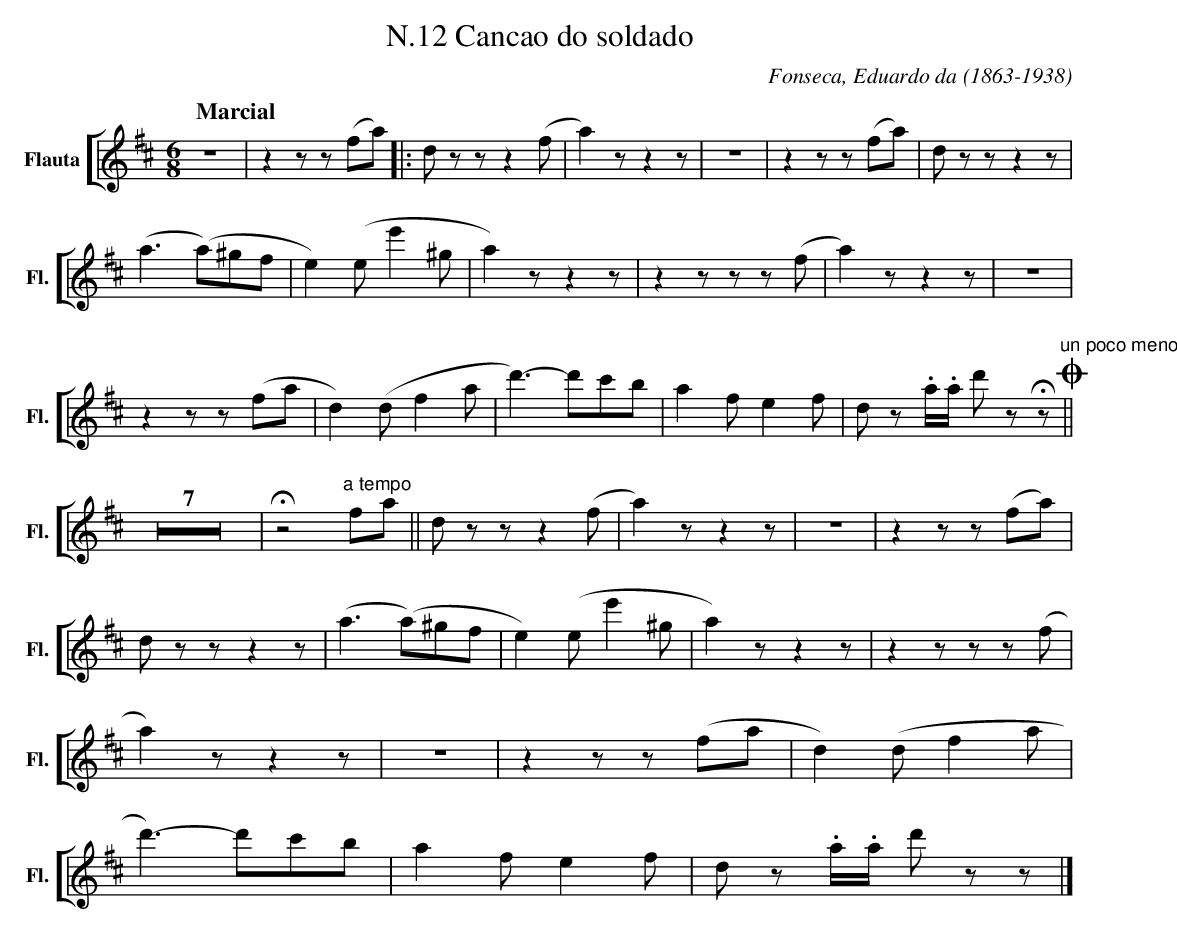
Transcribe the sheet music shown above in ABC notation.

X:1
T:N.12 Cancao do soldado
C:Fonseca, Eduardo da (1863-1938)
M:6/8
L:1/8
K:D
V: 1 clef=treble name="Flauta" sname="Fl."
%%staves [ 1 ]
[Q:"Marcial"] z6 | z2z z(fa) |: dzz z2(f|a2)z z2z | z6 | z2 z z (fa) |\
   d zz z2 z | (a3 (a)^gf | e2) (ee'2^g | a2) z z2 z | z2 z z z (f |\
   a2) z z2 z | z6 | z2 z z (fa | d2) (df2a | d'3)- d'c'b | a2 f e2 f  |\
   d z .a/.a/ d' z  !fermata! z"un poco meno" !coda!|| \
   Z7 | !fermata!z4"a tempo"fa || dzz z2(f|a2)z z2z | z6 | z2 z z (fa) |\
   d zz z2 z | (a3 (a)^gf | e2) (ee'2^g | a2) z z2 z | z2 z z z (f |\
   a2) z z2 z | z6 | z2 z z (fa | d2) (df2a | d'3)- d'c'b | a2 f e2 f  |\
   d z .a/.a/ d' z z |] \
